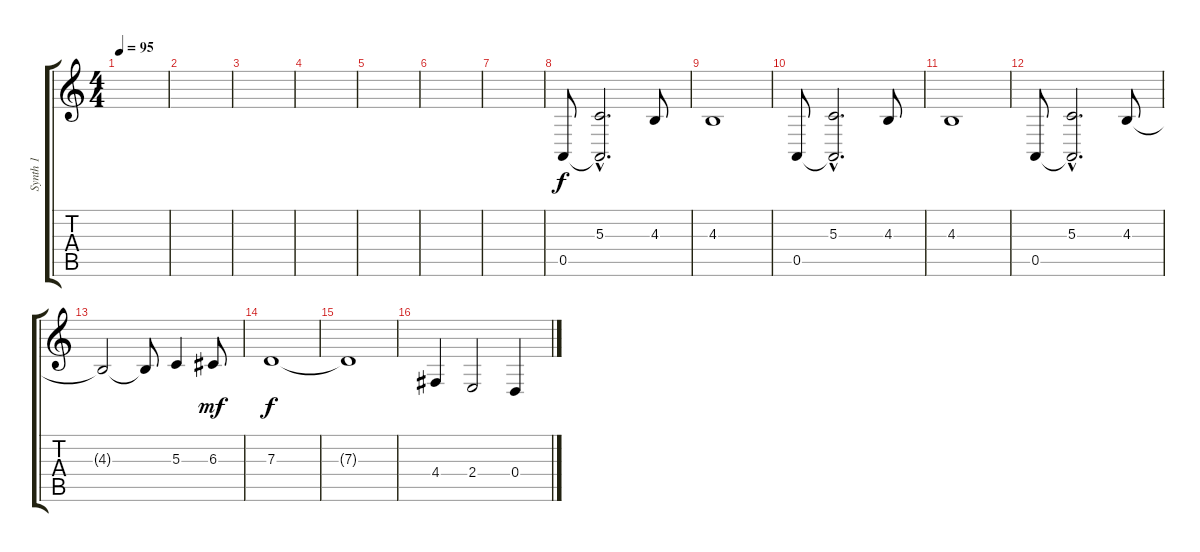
\track ("Synth 1" "Synth 1") {instrument lead1square}
\staff {score tabs}
\tuning (E4 B3 G3 D3 A2 E2) {hide}
\ts (4 4)
\tempo 95
\clef g2
\ks c
|
|
|
|
|
|
|
0.5.8 (5.3{hac} 0.5{hac t}).2{d} 4.3.8 |
4.3.1 |
0.5.8 (5.3{hac} 0.5{hac t}).2{d} 4.3.8 |
4.3.1 |
0.5.8 (5.3{hac} 0.5{hac t}).2{d} 4.3.8 |
4.3{t}.2 4.3{t}.8 5.3.4 6.3.8{dy mf volume 16} |
7.3.1{dy f volume 0} |
7.3{t}.1 |
4.4.4{volume 11} 2.4.2 0.4.4
